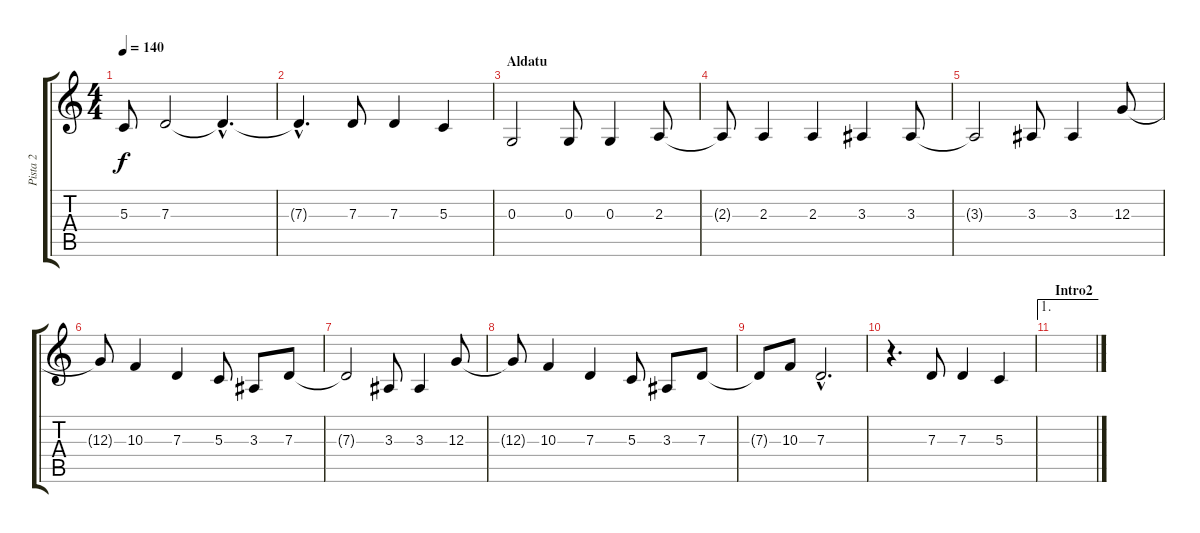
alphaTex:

\track ("Pista 2" "Pista 2") {instrument flute}
\staff {score tabs}
\tuning (E4 B3 G3 D3 A2 E2) {hide}
\ts (4 4)
\tempo 140
\clef g2
\ks c
5.3{t}.8{dy f} 7.3.2 7.3{hac t}.4{d} |
7.3{hac t}.4{d} 7.3.8 7.3.4 5.3.4 |
\section ("" "Aldatu")
0.3.2 0.3.8 0.3.4 2.3.8 |
2.3{t}.8 2.3.4 2.3.4 3.3.4 3.3.8 |
3.3{t}.2 3.3.8 3.3.4 12.3.8 |
12.3{t}.8 10.3.4 7.3.4 5.3.8 3.3.8 7.3.8 |
7.3{t}.2 3.3.8 3.3.4 12.3.8 |
12.3{t}.8 10.3.4 7.3.4 5.3.8 3.3.8 7.3.8 |
7.3{t}.8 10.3.8 7.3{hac}.2{d} |
r.4{d} 7.3.8 7.3.4 5.3.4 |
\ae 1
\section ("" "Intro2")
